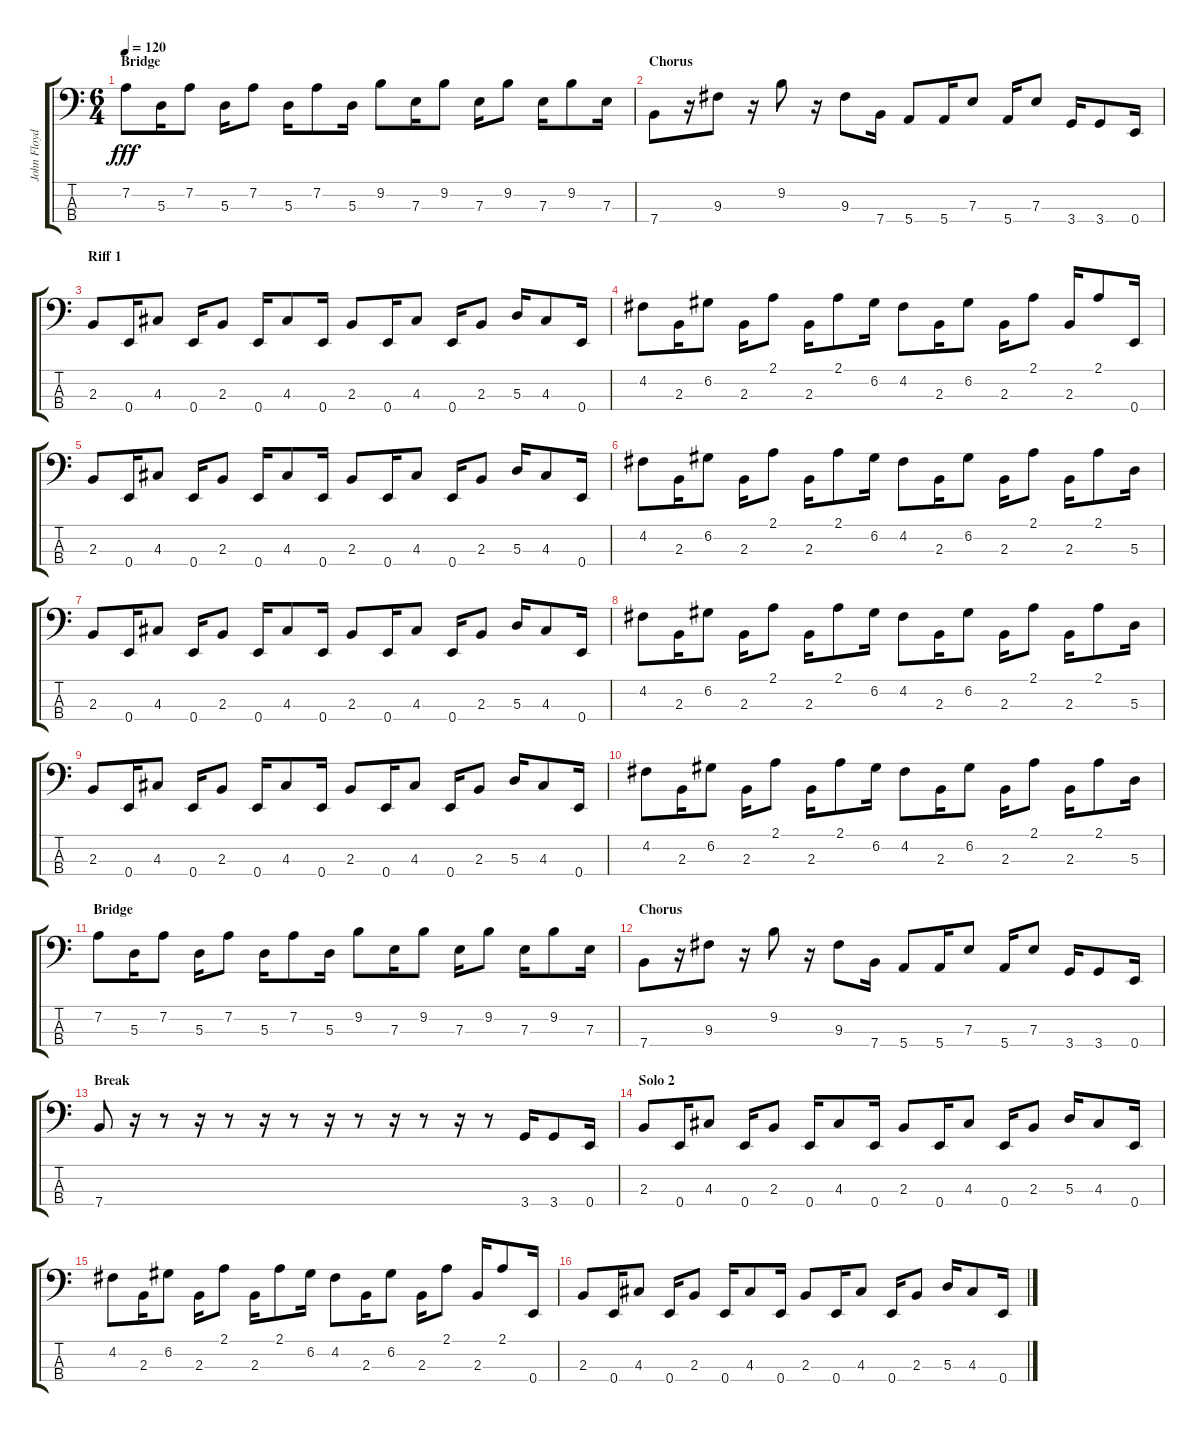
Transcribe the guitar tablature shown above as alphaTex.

\track ("John Floyd" "John Floyd") {instrument acousticguitarsteel}
\staff {score tabs}
\tuning (G2 D2 A1 E1) {hide}
\ts (6 4)
\section ("" "Bridge")
\tempo 120
\clef f4
\ks c
7.2.8{dy fff} 5.3.16 7.2.8 5.3.16 7.2.8 5.3.16 7.2.8 5.3.16 9.2.8 7.3.16 9.2.8 7.3.16 9.2.8 7.3.16 9.2.8 7.3.16 |
\section ("" "Chorus")
7.4.8 r.16 9.3.8 r.16 9.2.8 r.16 9.3.8 7.4.16 5.4.8 5.4.16 7.3.8 5.4.16 7.3.8 3.4.16 3.4.8 0.4.16 |
\section ("" "Riff 1")
2.3.8 0.4.16 4.3.8 0.4.16 2.3.8 0.4.16 4.3.8 0.4.16 2.3.8 0.4.16 4.3.8 0.4.16 2.3.8 5.3.16 4.3.8 0.4.16 |
4.2.8 2.3.16 6.2.8 2.3.16 2.1.8 2.3.16 2.1.8 6.2.16 4.2.8 2.3.16 6.2.8 2.3.16 2.1.8 2.3.16 2.1.8 0.4.16 |
2.3.8 0.4.16 4.3.8 0.4.16 2.3.8 0.4.16 4.3.8 0.4.16 2.3.8 0.4.16 4.3.8 0.4.16 2.3.8 5.3.16 4.3.8 0.4.16 |
4.2.8 2.3.16 6.2.8 2.3.16 2.1.8 2.3.16 2.1.8 6.2.16 4.2.8 2.3.16 6.2.8 2.3.16 2.1.8 2.3.16 2.1.8 5.3.16 |
2.3.8 0.4.16 4.3.8 0.4.16 2.3.8 0.4.16 4.3.8 0.4.16 2.3.8 0.4.16 4.3.8 0.4.16 2.3.8 5.3.16 4.3.8 0.4.16 |
4.2.8 2.3.16 6.2.8 2.3.16 2.1.8 2.3.16 2.1.8 6.2.16 4.2.8 2.3.16 6.2.8 2.3.16 2.1.8 2.3.16 2.1.8 5.3.16 |
2.3.8 0.4.16 4.3.8 0.4.16 2.3.8 0.4.16 4.3.8 0.4.16 2.3.8 0.4.16 4.3.8 0.4.16 2.3.8 5.3.16 4.3.8 0.4.16 |
4.2.8 2.3.16 6.2.8 2.3.16 2.1.8 2.3.16 2.1.8 6.2.16 4.2.8 2.3.16 6.2.8 2.3.16 2.1.8 2.3.16 2.1.8 5.3.16 |
\section ("" "Bridge")
7.2.8 5.3.16 7.2.8 5.3.16 7.2.8 5.3.16 7.2.8 5.3.16 9.2.8 7.3.16 9.2.8 7.3.16 9.2.8 7.3.16 9.2.8 7.3.16 |
\section ("" "Chorus")
7.4.8 r.16 9.3.8 r.16 9.2.8 r.16 9.3.8 7.4.16 5.4.8 5.4.16 7.3.8 5.4.16 7.3.8 3.4.16 3.4.8 0.4.16 |
\section ("" "Break")
7.4.8 r.16 r.8 r.16 r.8 r.16 r.8 r.16 r.8 r.16 r.8 r.16 r.8 3.4.16 3.4.8 0.4.16 |
\section ("" "Solo 2")
2.3.8 0.4.16 4.3.8 0.4.16 2.3.8 0.4.16 4.3.8 0.4.16 2.3.8 0.4.16 4.3.8 0.4.16 2.3.8 5.3.16 4.3.8 0.4.16 |
4.2.8 2.3.16 6.2.8 2.3.16 2.1.8 2.3.16 2.1.8 6.2.16 4.2.8 2.3.16 6.2.8 2.3.16 2.1.8 2.3.16 2.1.8 0.4.16 |
2.3.8 0.4.16 4.3.8 0.4.16 2.3.8 0.4.16 4.3.8 0.4.16 2.3.8 0.4.16 4.3.8 0.4.16 2.3.8 5.3.16 4.3.8 0.4.16
